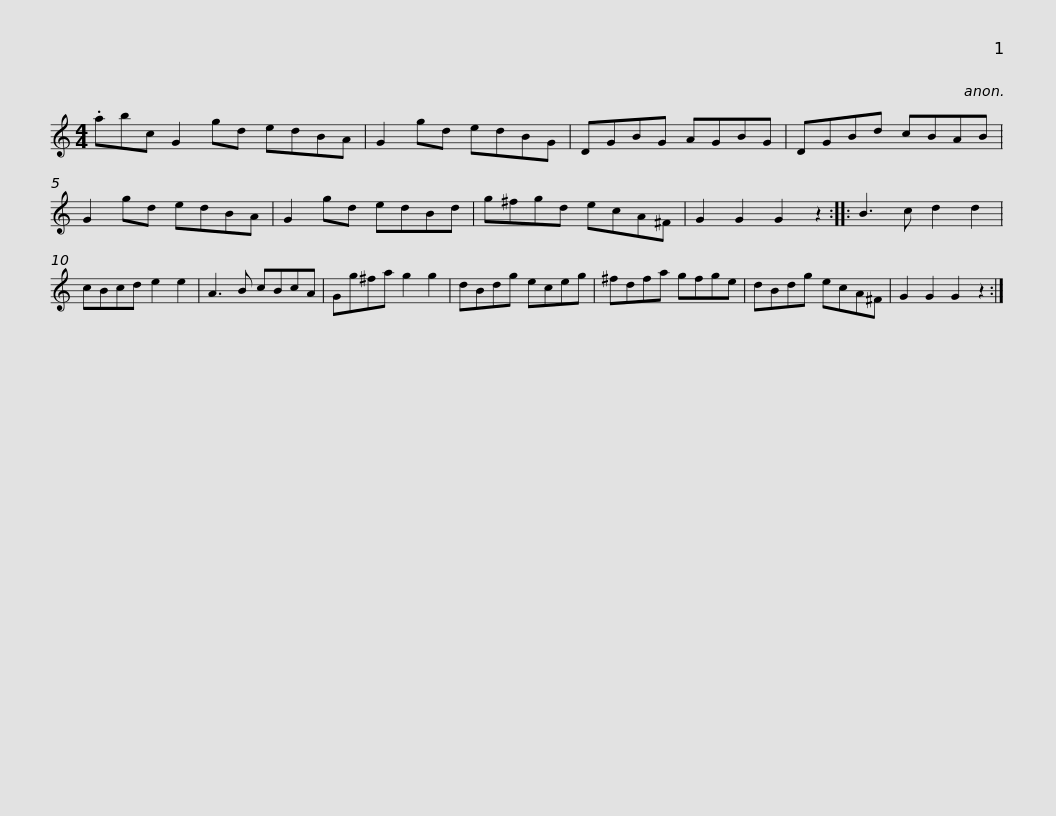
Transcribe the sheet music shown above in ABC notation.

X:1
L:1/8
M:4/4
I:linebreak $
K:C
V:1 treble
V:1
 .abc G2 gd edBA | G2 gd edBG | DGBG AGBG | DGBd cBAB | G2 gd edBA |$ %5
 G2 gd edBd | g^fgd ecA^F | G2 G2 G2 z2 :: B3 c d2 d2 | cBcd e2 e2 | %10
 A3 B cBcA | Gg^fa g2 g2 |$ dBdg eceg | ^fdfa gfge | dBdg ecA^F | %15
 G2 G2 G2 z2 :| %16
